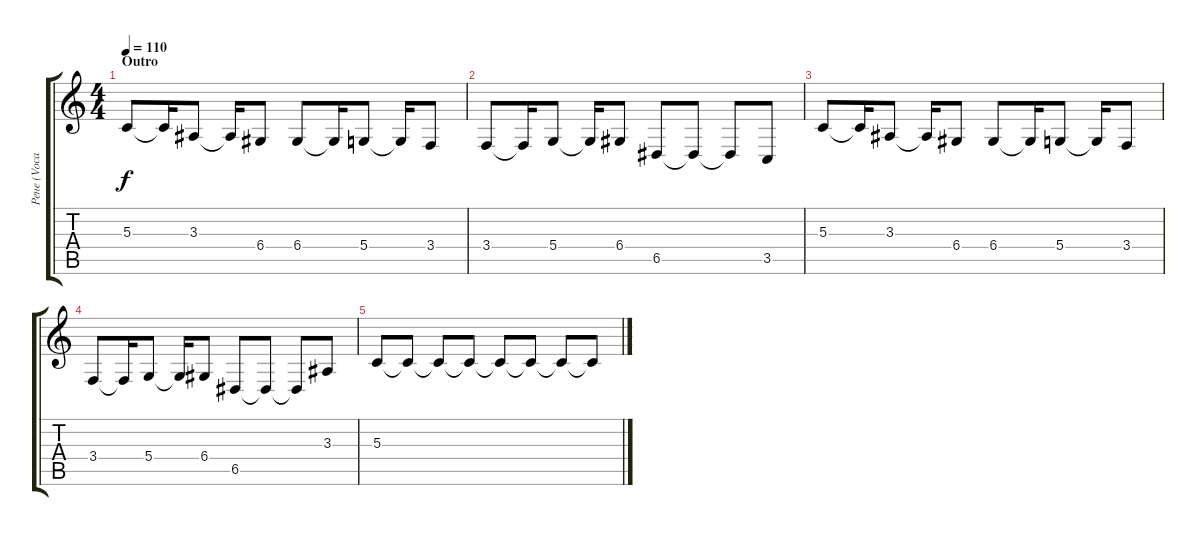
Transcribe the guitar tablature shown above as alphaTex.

\track ("Рене (Vocal 1)" "Рене (Voca") {instrument lead6voice}
\staff {score tabs}
\tuning (E4 B3 G3 D3 A2 E2) {hide}
\ts (4 4)
\section ("" "Outro")
\tempo 110
\clef g2
\ks c
5.3.8{dy f} 5.3{t}.16 3.3.8 3.3{t}.16 6.4.8 6.4.8 6.4{t}.16 5.4.8 5.4{t}.16 3.4.8 |
3.4.8 3.4{t}.16 5.4.8 5.4{t}.16 6.4.8 6.5.8 6.5{t}.8 6.5{t}.8 3.5.8 |
5.3.8 5.3{t}.16 3.3.8 3.3{t}.16 6.4.8 6.4.8 6.4{t}.16 5.4.8 5.4{t}.16 3.4.8 |
3.4.8 3.4{t}.16 5.4.8 5.4{t}.16 6.4.8 6.5.8 6.5{t}.8 6.5{t}.8 3.3.8 |
5.3.8 5.3{t}.8 5.3{t}.8 5.3{t}.8 5.3{t}.8 5.3{t}.8 5.3{t}.8 5.3{t}.8
